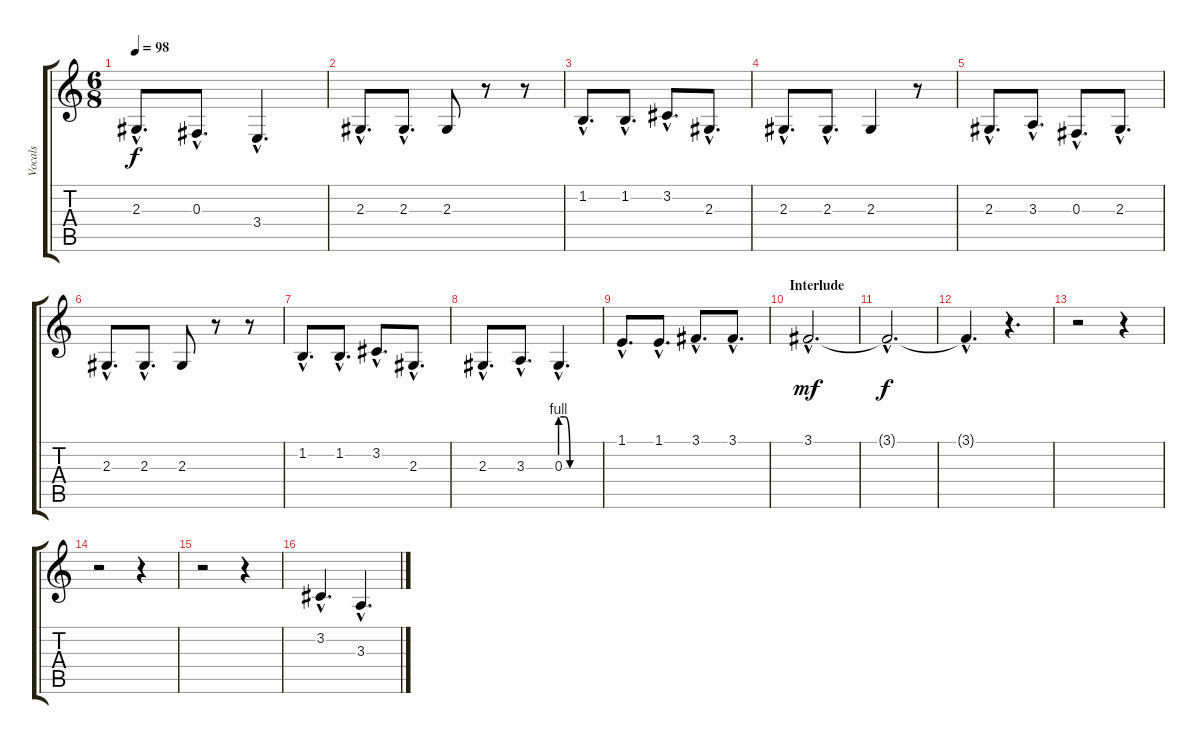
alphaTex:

\track ("Vocals" "Vocals") {instrument altosax}
\staff {score tabs}
\tuning (Eb4 Bb3 Gb3 Db3 Ab2 Db2) {hide}
\ts (6 8)
\tempo 98
\clef g2
\ks c
2.3{hac}.8{d dy f} 0.3{hac}.8{d} 3.4{hac}.4{d} |
2.3{hac}.8{d} 2.3{hac}.8{d} 2.3.8 r.8 r.8 |
1.2{hac}.8{d} 1.2{hac}.8{d} 3.2{hac}.8{d} 2.3{hac}.8{d} |
2.3{hac}.8{d} 2.3{hac}.8{d} 2.3.4 r.8 |
2.3{hac}.8{d} 3.3{hac}.8{d} 0.3{hac}.8{d} 2.3{hac}.8{d} |
2.3{hac}.8{d} 2.3{hac}.8{d} 2.3.8 r.8 r.8 |
1.2{hac}.8{d} 1.2{hac}.8{d} 3.2{hac}.8{d} 2.3{hac}.8{d} |
2.3{hac}.8{d} 3.3{hac}.8{d} 0.3{be (custom 0 4 7 4 15 0 60 0) hac}.4{d} |
1.1{hac}.8{d} 1.1{hac}.8{d} 3.1{hac}.8{d} 3.1{hac}.8{d} |
\section ("" "Interlude")
3.1{hac}.2{d dy mf} |
3.1{hac t}.2{d dy f} |
3.1{hac t}.4{d} r.4{d} |
r.2 r.4 |
r.2 r.4 |
r.2 r.4 |
3.2{hac}.4{d} 3.3{hac}.4{d}
